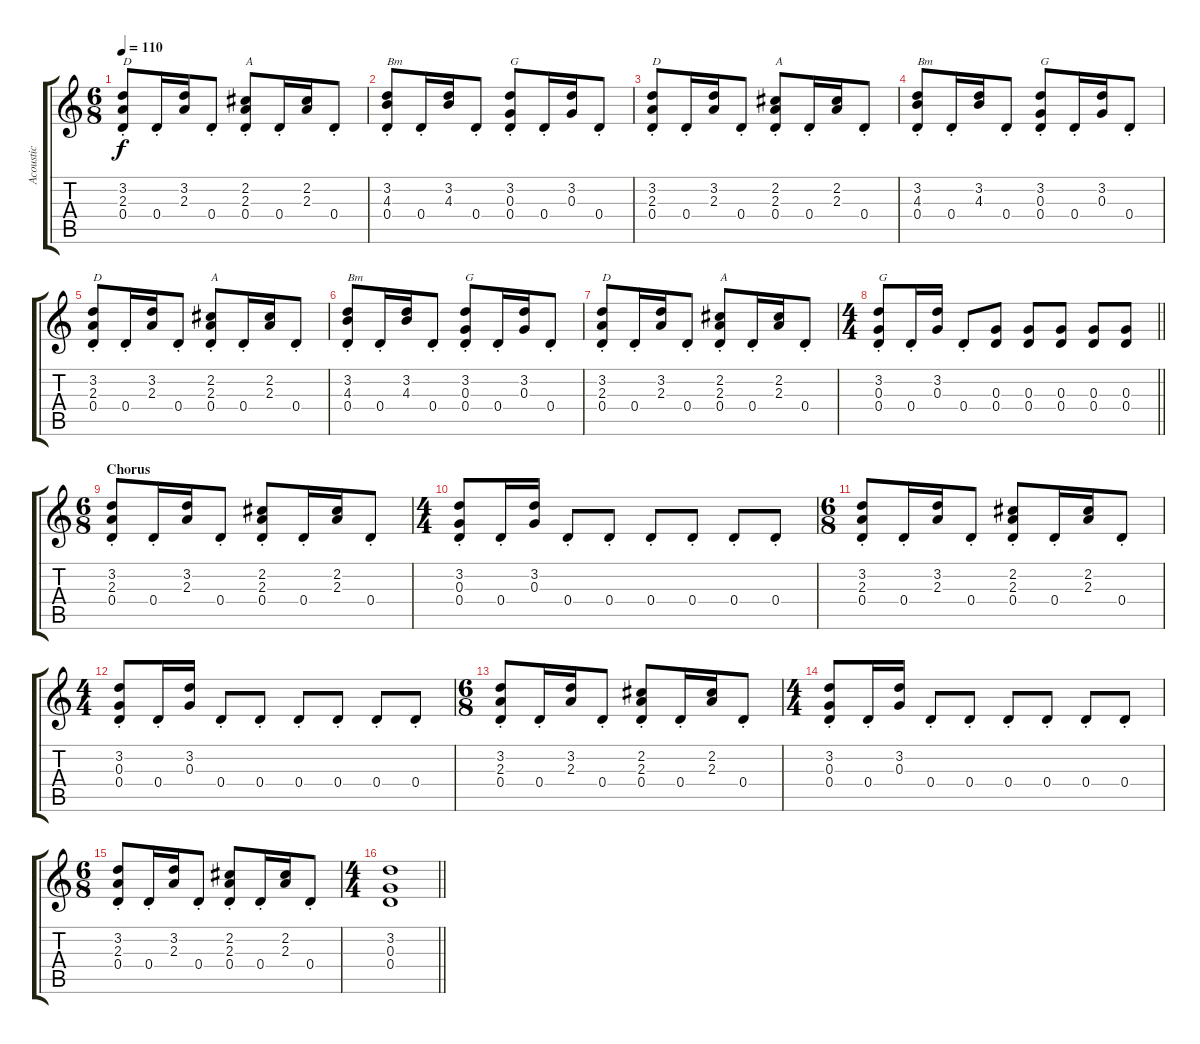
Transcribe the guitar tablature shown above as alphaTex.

\track ("Acoustic" "Acoustic") {instrument acousticguitarsteel}
\staff {score tabs}
\tuning (E4 B3 G3 D3 A2 E2) {hide}
\ts (6 8)
\tempo 110
\clef g2
\ks c
(3.2 2.3 0.4{st}).8{txt "D" dy f} 0.4{st}.16 (3.2 2.3).16 0.4{st}.8 (2.2 2.3 0.4{st}).8{txt "A"} 0.4{st}.16 (2.2 2.3).16 0.4{st}.8 |
(3.2 4.3 0.4{st}).8{txt "Bm"} 0.4{st}.16 (3.2 4.3).16 0.4{st}.8 (3.2 0.3 0.4{st}).8{txt "G"} 0.4{st}.16 (3.2 0.3).16 0.4{st}.8 |
(3.2 2.3 0.4{st}).8{txt "D"} 0.4{st}.16 (3.2 2.3).16 0.4{st}.8 (2.2 2.3 0.4{st}).8{txt "A"} 0.4{st}.16 (2.2 2.3).16 0.4{st}.8 |
(3.2 4.3 0.4{st}).8{txt "Bm"} 0.4{st}.16 (3.2 4.3).16 0.4{st}.8 (3.2 0.3 0.4{st}).8{txt "G"} 0.4{st}.16 (3.2 0.3).16 0.4{st}.8 |
(3.2 2.3 0.4{st}).8{txt "D"} 0.4{st}.16 (3.2 2.3).16 0.4{st}.8 (2.2 2.3 0.4{st}).8{txt "A"} 0.4{st}.16 (2.2 2.3).16 0.4{st}.8 |
(3.2 4.3 0.4{st}).8{txt "Bm"} 0.4{st}.16 (3.2 4.3).16 0.4{st}.8 (3.2 0.3 0.4{st}).8{txt "G"} 0.4{st}.16 (3.2 0.3).16 0.4{st}.8 |
(3.2 2.3 0.4{st}).8{txt "D"} 0.4{st}.16 (3.2 2.3).16 0.4{st}.8 (2.2 2.3 0.4{st}).8{txt "A"} 0.4{st}.16 (2.2 2.3).16 0.4{st}.8 |
\ts (4 4)
\barLineRight lightlight
(3.2 0.3 0.4{st}).8{txt "G"} 0.4{st}.16 (3.2 0.3).16 0.4{st}.8 (0.3 0.4).8 (0.3 0.4).8 (0.3 0.4).8 (0.3 0.4).8 (0.3 0.4).8 |
\ts (6 8)
\section ("" "Chorus")
(3.2 2.3 0.4{st}).8 0.4{st}.16 (3.2 2.3).16 0.4{st}.8 (2.2 2.3 0.4{st}).8 0.4{st}.16 (2.2 2.3).16 0.4{st}.8 |
\ts (4 4)
(3.2 0.3 0.4{st}).8 0.4{st}.16 (3.2 0.3).16 0.4{st}.8 0.4{st}.8 0.4{st}.8 0.4{st}.8 0.4{st}.8 0.4{st}.8 |
\ts (6 8)
(3.2 2.3 0.4{st}).8 0.4{st}.16 (3.2 2.3).16 0.4{st}.8 (2.2 2.3 0.4{st}).8 0.4{st}.16 (2.2 2.3).16 0.4{st}.8 |
\ts (4 4)
(3.2 0.3 0.4{st}).8 0.4{st}.16 (3.2 0.3).16 0.4{st}.8 0.4{st}.8 0.4{st}.8 0.4{st}.8 0.4{st}.8 0.4{st}.8 |
\ts (6 8)
(3.2 2.3 0.4{st}).8 0.4{st}.16 (3.2 2.3).16 0.4{st}.8 (2.2 2.3 0.4{st}).8 0.4{st}.16 (2.2 2.3).16 0.4{st}.8 |
\ts (4 4)
(3.2 0.3 0.4{st}).8 0.4{st}.16 (3.2 0.3).16 0.4{st}.8 0.4{st}.8 0.4{st}.8 0.4{st}.8 0.4{st}.8 0.4{st}.8 |
\ts (6 8)
(3.2 2.3 0.4{st}).8 0.4{st}.16 (3.2 2.3).16 0.4{st}.8 (2.2 2.3 0.4{st}).8 0.4{st}.16 (2.2 2.3).16 0.4{st}.8 |
\ts (4 4)
\barLineRight lightlight
(3.2 0.3 0.4).1
